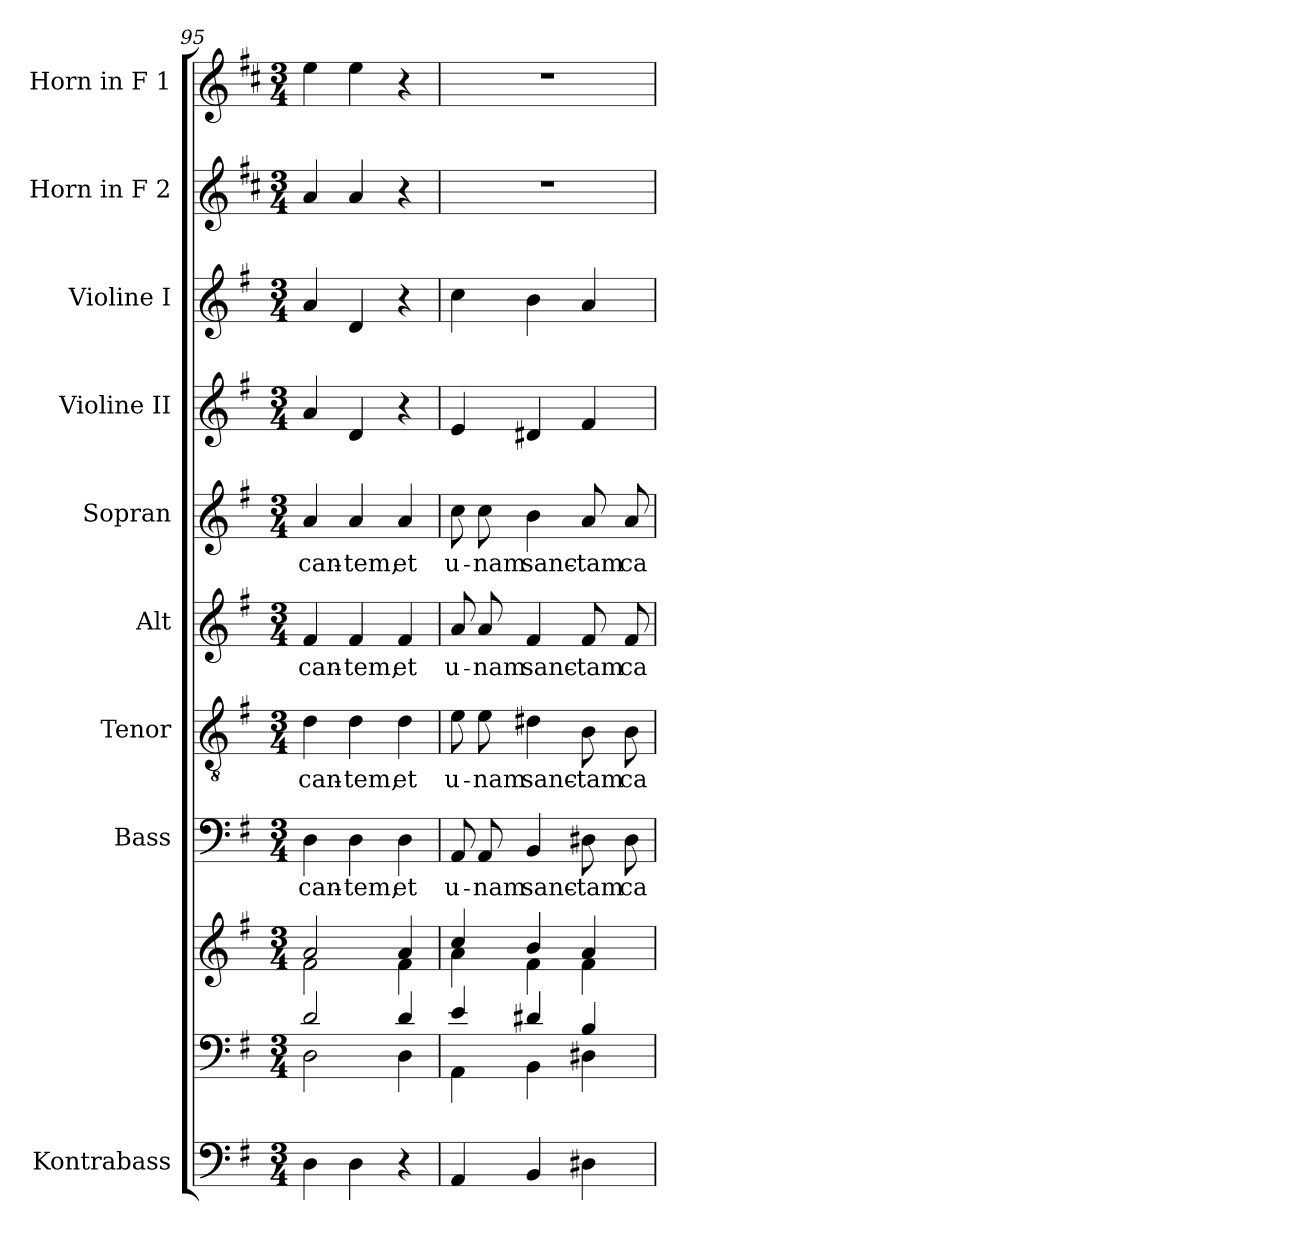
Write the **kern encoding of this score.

**kern	**kern	**kern	**kern	**text	**kern	**text	**kern	**text	**kern	**text	**kern	**kern	**kern	**kern
*part10	*part9	*part9	*part8	*part8	*part7	*part7	*part6	*part6	*part5	*part5	*part4	*part3	*part2	*part1
*staff11	*staff10	*staff9	*staff8	*staff8	*staff7	*staff7	*staff6	*staff6	*staff5	*staff5	*staff4	*staff3	*staff2	*staff1
*I"Kontrabass	*	*	*I"Bass	*	*I"Tenor	*	*I"Alt	*	*I"Sopran	*	*I"Violine II	*I"Violine I	*I"Horn in F 2	*I"Horn in F 1
*I'Kb.	*	*	*I'B.	*	*I'T.	*	*I'A.	*	*I'S.	*	*I'Vl. II	*I'Vl. I	*I'Hrn. 2	*I'Hrn. 1
*clefF4	*clefF4	*clefG2	*clefF4	*	*clefGv2	*	*clefG2	*	*clefG2	*	*clefG2	*clefG2	*clefG2	*clefG2
*ITrd7c12	*	*	*	*	*	*	*	*	*	*	*	*	*ITrd4c7	*ITrd4c7
*k[f#]	*k[f#]	*k[f#]	*k[f#]	*	*k[f#]	*	*k[f#]	*	*k[f#]	*	*k[f#]	*k[f#]	*k[f#]	*k[f#]
*G:	*G:	*G:	*G:	*	*G:	*	*G:	*	*G:	*	*G:	*G:	*G:	*G:
*M3/4	*M3/4	*M3/4	*M3/4	*	*M3/4	*	*M3/4	*	*M3/4	*	*M3/4	*M3/4	*M3/4	*M3/4
=95	=95	=95	=95	=95	=95	=95	=95	=95	=95	=95	=95	=95	=95	=95
*	*^	*^	*	*	*	*	*	*	*	*	*	*	*	*
!	!	!	!	!	!	!LO:LY:b	!	!LO:LY:b	!	!LO:LY:b	!	!LO:LY:b	!	!	!	!
4DD\	2d/	2D\	2a/	2f#\	4D\	-can-	4d\	-can-	4f#/	-can-	4a/	-can-	4a/	4a/	4d/	4a\
!	!	!	!	!	!	!LO:LY:b	!	!LO:LY:b	!	!LO:LY:b	!	!LO:LY:b	!	!	!	!
4DD\	.	.	.	.	4D\	-tem,	4d\	-tem,	4f#/	-tem,	4a/	-tem,	4d/	4d/	4d/	4a\
!	!	!	!	!	!	!LO:LY:b	!	!LO:LY:b	!	!LO:LY:b	!	!LO:LY:b	!	!	!	!
4r	4d/	4D\	4a/	4f#\	4D\	et	4d\	et	4f#/	et	4a/	et	4r	4r	4r	4r
=96	=96	=96	=96	=96	=96	=96	=96	=96	=96	=96	=96	=96	=96	=96	=96	=96
!	!	!	!	!	!	!LO:LY:b	!	!LO:LY:b	!	!LO:LY:b	!	!LO:LY:b	!	!	!	!
4AAA/	4e/	4AA\	4cc/	4a\	8AA/	u-	8e\	u-	8a/	u-	8cc\	u-	4e/	4cc\	2.r	2.r
!	!	!	!	!	!	!LO:LY:b	!	!LO:LY:b	!	!LO:LY:b	!	!LO:LY:b	!	!	!	!
.	.	.	.	.	8AA/	-nam	8e\	-nam	8a/	-nam	8cc\	-nam	.	.	.	.
!	!	!	!	!	!	!LO:LY:b	!	!LO:LY:b	!	!LO:LY:b	!	!LO:LY:b	!	!	!	!
4BBB/	4d#X/	4BB\	4b/	4f#\	4BB/	sanc-	4d#X\	sanc-	4f#/	sanc-	4b\	sanc-	4d#X/	4b\	.	.
!	!	!	!	!	!	!LO:LY:b	!	!LO:LY:b	!	!LO:LY:b	!	!LO:LY:b	!	!	!	!
4DD#X\	4B/	4D#X\	4a/	4f#\	8D#X\	-tam	8B\	-tam	8f#/	-tam	8a/	-tam	4f#/	4a/	.	.
!	!	!	!	!	!	!LO:LY:b	!	!LO:LY:b	!	!LO:LY:b	!	!LO:LY:b	!	!	!	!
.	.	.	.	.	8D#\	ca-	8B\	ca-	8f#/	ca-	8a/	ca-	.	.	.	.
*	*v	*v	*	*	*	*	*	*	*	*	*	*	*	*	*	*
*	*	*v	*v	*	*	*	*	*	*	*	*	*	*	*	*
=	=	=	=	=	=	=	=	=	=	=	=	=	=	=
*-	*-	*-	*-	*-	*-	*-	*-	*-	*-	*-	*-	*-	*-	*-
